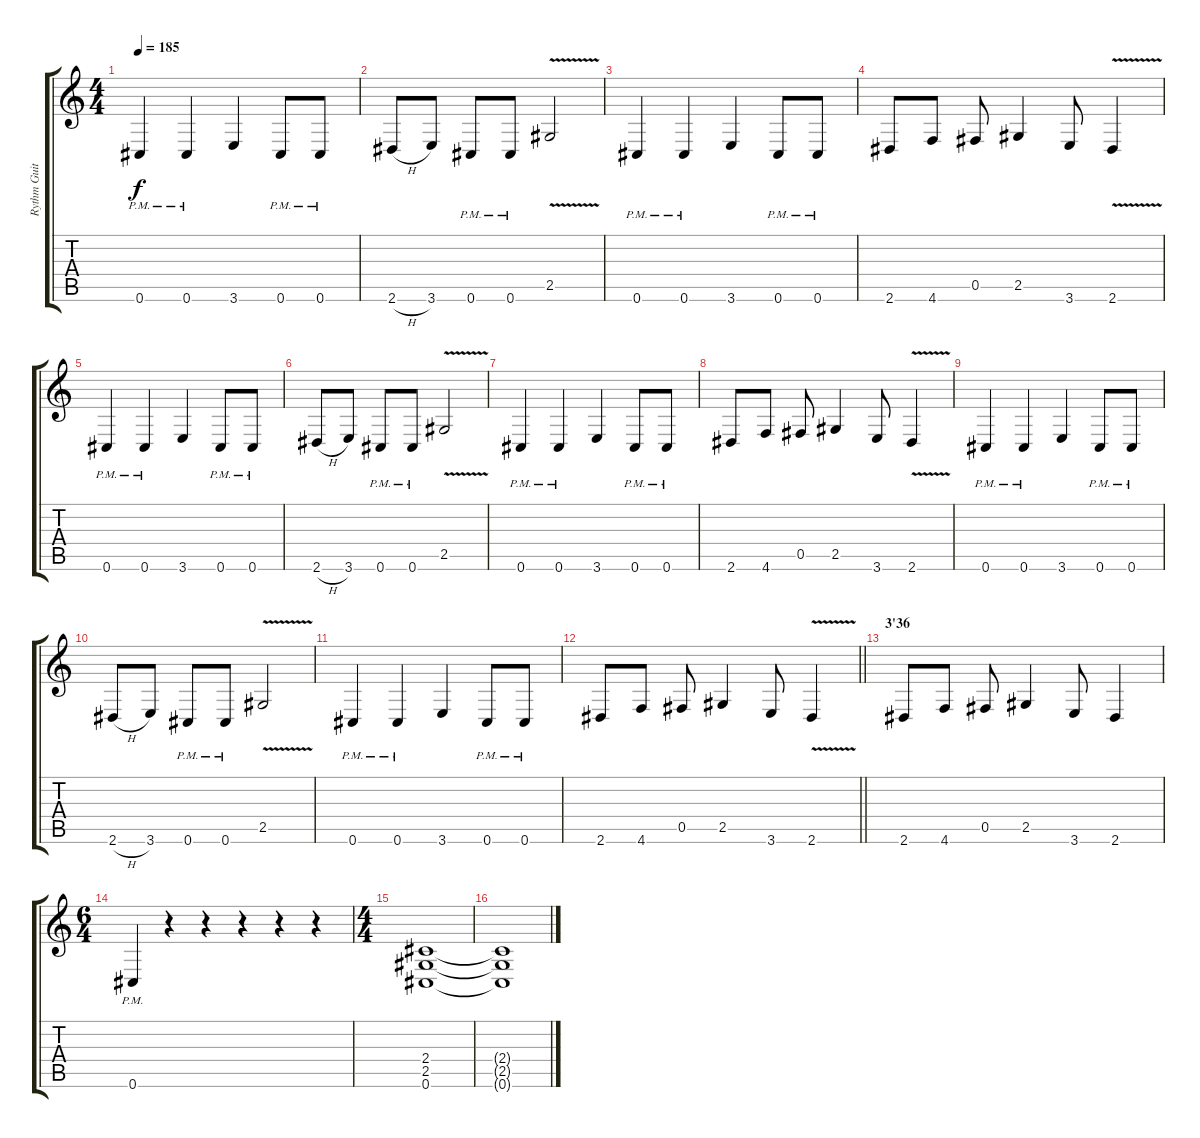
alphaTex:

\track ("Rythm Guitar" "Rythm Guit") {instrument distortionguitar}
\staff {score tabs}
\tuning (Db4 Ab3 E3 B2 Gb2 Db2) {hide}
\ts (4 4)
\tempo 185
\clef g2
\ks c
0.6{pm}.4{dy f} 0.6{pm}.4 3.6.4 0.6{pm}.8 0.6{pm}.8 |
2.6{h}.8 3.6.8 0.6{pm}.8 0.6{pm}.8 2.5{v}.2 |
0.6{pm}.4 0.6{pm}.4 3.6.4 0.6{pm}.8 0.6{pm}.8 |
2.6.8 4.6.8 0.5.8 2.5.4 3.6.8 2.6{v}.4 |
0.6{pm}.4 0.6{pm}.4 3.6.4 0.6{pm}.8 0.6{pm}.8 |
2.6{h}.8 3.6.8 0.6{pm}.8 0.6{pm}.8 2.5{v}.2 |
0.6{pm}.4 0.6{pm}.4 3.6.4 0.6{pm}.8 0.6{pm}.8 |
2.6.8 4.6.8 0.5.8 2.5.4 3.6.8 2.6{v}.4 |
0.6{pm}.4 0.6{pm}.4 3.6.4 0.6{pm}.8 0.6{pm}.8 |
2.6{h}.8 3.6.8 0.6{pm}.8 0.6{pm}.8 2.5{v}.2 |
0.6{pm}.4 0.6{pm}.4 3.6.4 0.6{pm}.8 0.6{pm}.8 |
\barLineRight lightlight
2.6.8 4.6.8 0.5.8 2.5.4 3.6.8 2.6{v}.4 |
\section ("" "3'36")
2.6.8 4.6.8 0.5.8 2.5.4 3.6.8 2.6.4 |
\ts (6 4)
0.6{pm}.4 r.4 r.4 r.4 r.4 r.4 |
\ts (4 4)
(2.4 2.5 0.6).1{volume 0} |
(2.4{t} 2.5{t} 0.6{t}).1
